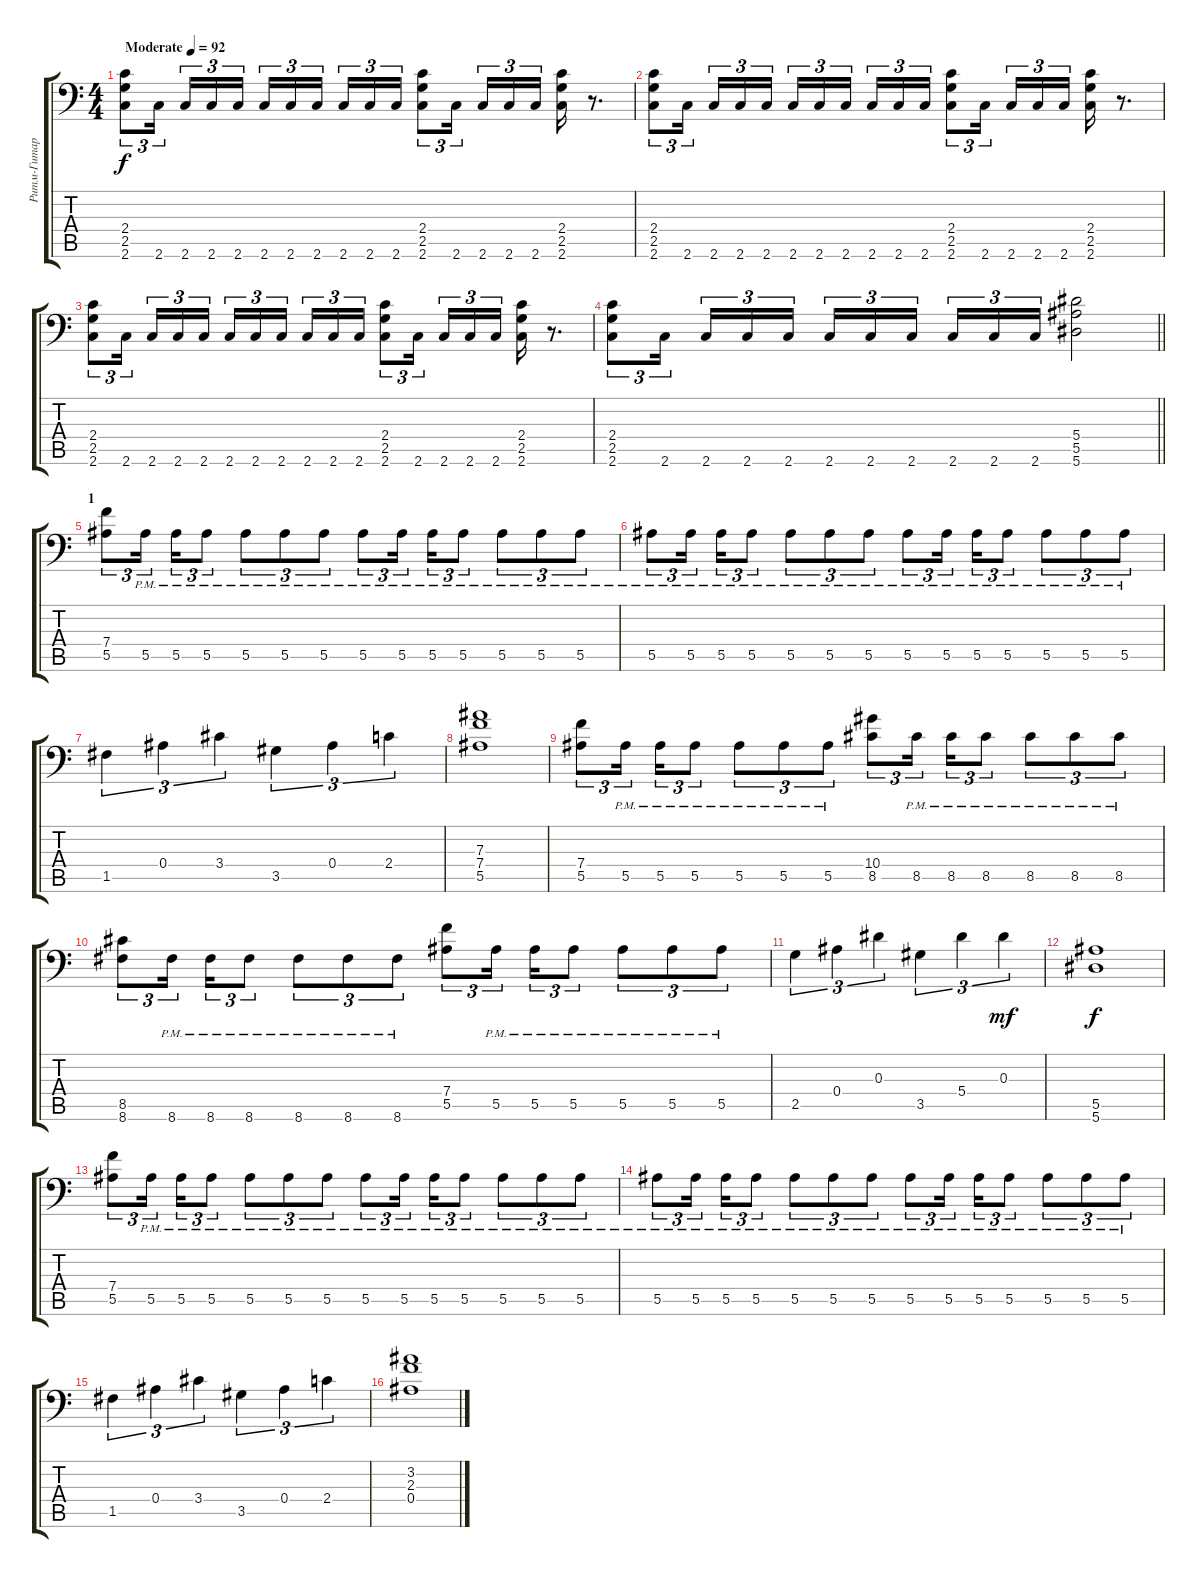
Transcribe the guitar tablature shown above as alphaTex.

\track ("Ритм-Гитара" "Ритм-Гитар") {instrument overdrivenguitar}
\staff {score tabs}
\tuning (C4 G3 Eb3 Bb2 F2 Bb1) {hide}
\ts (4 4)
\tempo (92 "Moderate")
\clef f4
\ks c
(2.4 2.5 2.6).8{tu (3 2) dy f instrument overdrivenguitar} 2.6.16{tu (3 2) beam splitsecondary} 2.6.16{tu (3 2)} 2.6.16{tu (3 2)} 2.6.16{tu (3 2)} 2.6.16{tu (3 2)} 2.6.16{tu (3 2)} 2.6.16{tu (3 2) beam splitsecondary} 2.6.16{tu (3 2)} 2.6.16{tu (3 2)} 2.6.16{tu (3 2)} (2.4 2.5 2.6).8{tu (3 2)} 2.6.16{tu (3 2) beam splitsecondary} 2.6.16{tu (3 2)} 2.6.16{tu (3 2)} 2.6.16{tu (3 2)} (2.4 2.5 2.6).16 r.8{d} |
(2.4 2.5 2.6).8{tu (3 2)} 2.6.16{tu (3 2) beam splitsecondary} 2.6.16{tu (3 2)} 2.6.16{tu (3 2)} 2.6.16{tu (3 2)} 2.6.16{tu (3 2)} 2.6.16{tu (3 2)} 2.6.16{tu (3 2) beam splitsecondary} 2.6.16{tu (3 2)} 2.6.16{tu (3 2)} 2.6.16{tu (3 2)} (2.4 2.5 2.6).8{tu (3 2)} 2.6.16{tu (3 2) beam splitsecondary} 2.6.16{tu (3 2)} 2.6.16{tu (3 2)} 2.6.16{tu (3 2)} (2.4 2.5 2.6).16 r.8{d} |
(2.4 2.5 2.6).8{tu (3 2)} 2.6.16{tu (3 2) beam splitsecondary} 2.6.16{tu (3 2)} 2.6.16{tu (3 2)} 2.6.16{tu (3 2)} 2.6.16{tu (3 2)} 2.6.16{tu (3 2)} 2.6.16{tu (3 2) beam splitsecondary} 2.6.16{tu (3 2)} 2.6.16{tu (3 2)} 2.6.16{tu (3 2)} (2.4 2.5 2.6).8{tu (3 2)} 2.6.16{tu (3 2) beam splitsecondary} 2.6.16{tu (3 2)} 2.6.16{tu (3 2)} 2.6.16{tu (3 2)} (2.4 2.5 2.6).16 r.8{d} |
\barLineRight lightlight
(2.4 2.5 2.6).8{tu (3 2)} 2.6.16{tu (3 2) beam splitsecondary} 2.6.16{tu (3 2)} 2.6.16{tu (3 2)} 2.6.16{tu (3 2)} 2.6.16{tu (3 2)} 2.6.16{tu (3 2)} 2.6.16{tu (3 2) beam splitsecondary} 2.6.16{tu (3 2)} 2.6.16{tu (3 2)} 2.6.16{tu (3 2)} (5.4 5.5 5.6).2 |
\section ("" "1")
(7.4 5.5).8{tu (3 2)} 5.5{pm}.16{tu (3 2) beam splitsecondary} 5.5{pm}.16{tu (3 2)} 5.5{pm}.8{tu (3 2)} 5.5{pm}.8{tu (3 2)} 5.5{pm}.8{tu (3 2)} 5.5{pm}.8{tu (3 2)} 5.5{pm}.8{tu (3 2)} 5.5{pm}.16{tu (3 2) beam splitsecondary} 5.5{pm}.16{tu (3 2)} 5.5{pm}.8{tu (3 2)} 5.5{pm}.8{tu (3 2)} 5.5{pm}.8{tu (3 2)} 5.5{pm}.8{tu (3 2)} |
5.5{pm}.8{tu (3 2)} 5.5{pm}.16{tu (3 2) beam splitsecondary} 5.5{pm}.16{tu (3 2)} 5.5{pm}.8{tu (3 2)} 5.5{pm}.8{tu (3 2)} 5.5{pm}.8{tu (3 2)} 5.5{pm}.8{tu (3 2)} 5.5{pm}.8{tu (3 2)} 5.5{pm}.16{tu (3 2) beam splitsecondary} 5.5{pm}.16{tu (3 2)} 5.5{pm}.8{tu (3 2)} 5.5{pm}.8{tu (3 2)} 5.5{pm}.8{tu (3 2)} 5.5{pm}.8{tu (3 2)} |
1.5.4{tu (3 2)} 0.4.4{tu (3 2)} 3.4.4{tu (3 2)} 3.5.4{tu (3 2)} 0.4.4{tu (3 2)} 2.4.4{tu (3 2)} |
(7.3 7.4 5.5).1 |
(7.4 5.5).8{tu (3 2)} 5.5{pm}.16{tu (3 2) beam splitsecondary} 5.5{pm}.16{tu (3 2)} 5.5{pm}.8{tu (3 2)} 5.5{pm}.8{tu (3 2)} 5.5{pm}.8{tu (3 2)} 5.5{pm}.8{tu (3 2)} (10.4 8.5).8{tu (3 2)} 8.5{pm}.16{tu (3 2) beam splitsecondary} 8.5{pm}.16{tu (3 2)} 8.5{pm}.8{tu (3 2)} 8.5{pm}.8{tu (3 2)} 8.5{pm}.8{tu (3 2)} 8.5{pm}.8{tu (3 2)} |
(8.5 8.6).8{tu (3 2)} 8.6{pm}.16{tu (3 2) beam splitsecondary} 8.6{pm}.16{tu (3 2)} 8.6{pm}.8{tu (3 2)} 8.6{pm}.8{tu (3 2)} 8.6{pm}.8{tu (3 2)} 8.6{pm}.8{tu (3 2)} (7.4 5.5).8{tu (3 2)} 5.5{pm}.16{tu (3 2) beam splitsecondary} 5.5{pm}.16{tu (3 2)} 5.5{pm}.8{tu (3 2)} 5.5{pm}.8{tu (3 2)} 5.5{pm}.8{tu (3 2)} 5.5{pm}.8{tu (3 2)} |
2.5.4{tu (3 2)} 0.4.4{tu (3 2)} 0.3.4{tu (3 2)} 3.5.4{tu (3 2)} 5.4.4{tu (3 2)} 0.3.4{tu (3 2) dy mf} |
(5.5 5.6).1{dy f} |
(7.4 5.5).8{tu (3 2)} 5.5{pm}.16{tu (3 2) beam splitsecondary} 5.5{pm}.16{tu (3 2)} 5.5{pm}.8{tu (3 2)} 5.5{pm}.8{tu (3 2)} 5.5{pm}.8{tu (3 2)} 5.5{pm}.8{tu (3 2)} 5.5{pm}.8{tu (3 2)} 5.5{pm}.16{tu (3 2) beam splitsecondary} 5.5{pm}.16{tu (3 2)} 5.5{pm}.8{tu (3 2)} 5.5{pm}.8{tu (3 2)} 5.5{pm}.8{tu (3 2)} 5.5{pm}.8{tu (3 2)} |
5.5{pm}.8{tu (3 2)} 5.5{pm}.16{tu (3 2) beam splitsecondary} 5.5{pm}.16{tu (3 2)} 5.5{pm}.8{tu (3 2)} 5.5{pm}.8{tu (3 2)} 5.5{pm}.8{tu (3 2)} 5.5{pm}.8{tu (3 2)} 5.5{pm}.8{tu (3 2)} 5.5{pm}.16{tu (3 2) beam splitsecondary} 5.5{pm}.16{tu (3 2)} 5.5{pm}.8{tu (3 2)} 5.5{pm}.8{tu (3 2)} 5.5{pm}.8{tu (3 2)} 5.5{pm}.8{tu (3 2)} |
1.5.4{tu (3 2)} 0.4.4{tu (3 2)} 3.4.4{tu (3 2)} 3.5.4{tu (3 2)} 0.4.4{tu (3 2)} 2.4.4{tu (3 2)} |
(3.2 2.3 0.4).1
